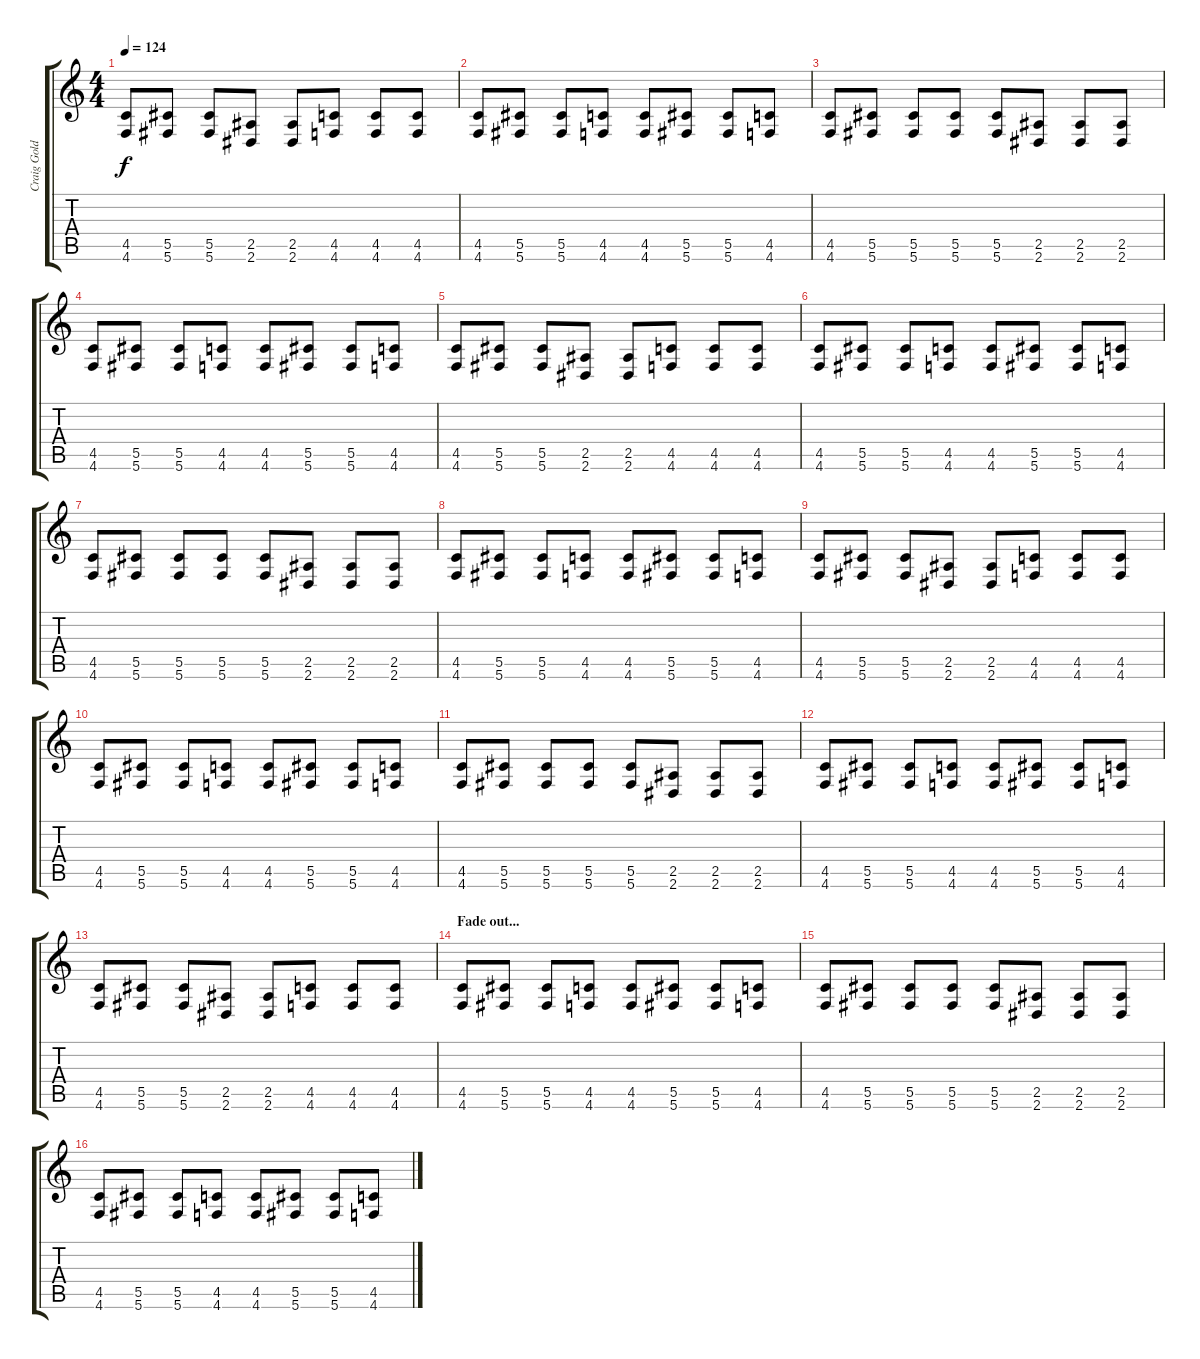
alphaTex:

\track ("Craig Goldy - Rhytm" "Craig Gold") {instrument distortionguitar}
\staff {score tabs}
\tuning (Eb4 Bb3 Gb3 Db3 Ab2 Db2) {hide}
\ts (4 4)
\tempo 124
\clef g2
\ks c
(4.5 4.6).8{dy f} (5.5 5.6).8 (5.5 5.6).8 (2.5 2.6).8 (2.5 2.6).8 (4.5 4.6).8 (4.5 4.6).8 (4.5 4.6).8 |
(4.5 4.6).8 (5.5 5.6).8 (5.5 5.6).8 (4.5 4.6).8 (4.5 4.6).8 (5.5 5.6).8 (5.5 5.6).8 (4.5 4.6).8 |
(4.5 4.6).8 (5.5 5.6).8 (5.5 5.6).8 (5.5 5.6).8 (5.5 5.6).8 (2.5 2.6).8 (2.5 2.6).8 (2.5 2.6).8 |
(4.5 4.6).8 (5.5 5.6).8 (5.5 5.6).8 (4.5 4.6).8 (4.5 4.6).8 (5.5 5.6).8 (5.5 5.6).8 (4.5 4.6).8 |
(4.5 4.6).8 (5.5 5.6).8 (5.5 5.6).8 (2.5 2.6).8 (2.5 2.6).8 (4.5 4.6).8 (4.5 4.6).8 (4.5 4.6).8 |
(4.5 4.6).8 (5.5 5.6).8 (5.5 5.6).8 (4.5 4.6).8 (4.5 4.6).8 (5.5 5.6).8 (5.5 5.6).8 (4.5 4.6).8 |
(4.5 4.6).8 (5.5 5.6).8 (5.5 5.6).8 (5.5 5.6).8 (5.5 5.6).8 (2.5 2.6).8 (2.5 2.6).8 (2.5 2.6).8 |
(4.5 4.6).8 (5.5 5.6).8 (5.5 5.6).8 (4.5 4.6).8 (4.5 4.6).8 (5.5 5.6).8 (5.5 5.6).8 (4.5 4.6).8 |
(4.5 4.6).8 (5.5 5.6).8 (5.5 5.6).8 (2.5 2.6).8 (2.5 2.6).8 (4.5 4.6).8 (4.5 4.6).8 (4.5 4.6).8 |
(4.5 4.6).8 (5.5 5.6).8 (5.5 5.6).8 (4.5 4.6).8 (4.5 4.6).8 (5.5 5.6).8 (5.5 5.6).8 (4.5 4.6).8 |
(4.5 4.6).8 (5.5 5.6).8 (5.5 5.6).8 (5.5 5.6).8 (5.5 5.6).8 (2.5 2.6).8 (2.5 2.6).8 (2.5 2.6).8 |
(4.5 4.6).8 (5.5 5.6).8 (5.5 5.6).8 (4.5 4.6).8 (4.5 4.6).8 (5.5 5.6).8 (5.5 5.6).8 (4.5 4.6).8 |
(4.5 4.6).8 (5.5 5.6).8 (5.5 5.6).8 (2.5 2.6).8 (2.5 2.6).8 (4.5 4.6).8 (4.5 4.6).8 (4.5 4.6).8 |
\section ("" "Fade out...")
(4.5 4.6).8 (5.5 5.6).8 (5.5 5.6).8 (4.5 4.6).8 (4.5 4.6).8 (5.5 5.6).8 (5.5 5.6).8 (4.5 4.6).8 |
(4.5 4.6).8 (5.5 5.6).8 (5.5 5.6).8 (5.5 5.6).8 (5.5 5.6).8 (2.5 2.6).8 (2.5 2.6).8 (2.5 2.6).8 |
(4.5 4.6).8 (5.5 5.6).8 (5.5 5.6).8 (4.5 4.6).8 (4.5 4.6).8 (5.5 5.6).8 (5.5 5.6).8 (4.5 4.6).8
